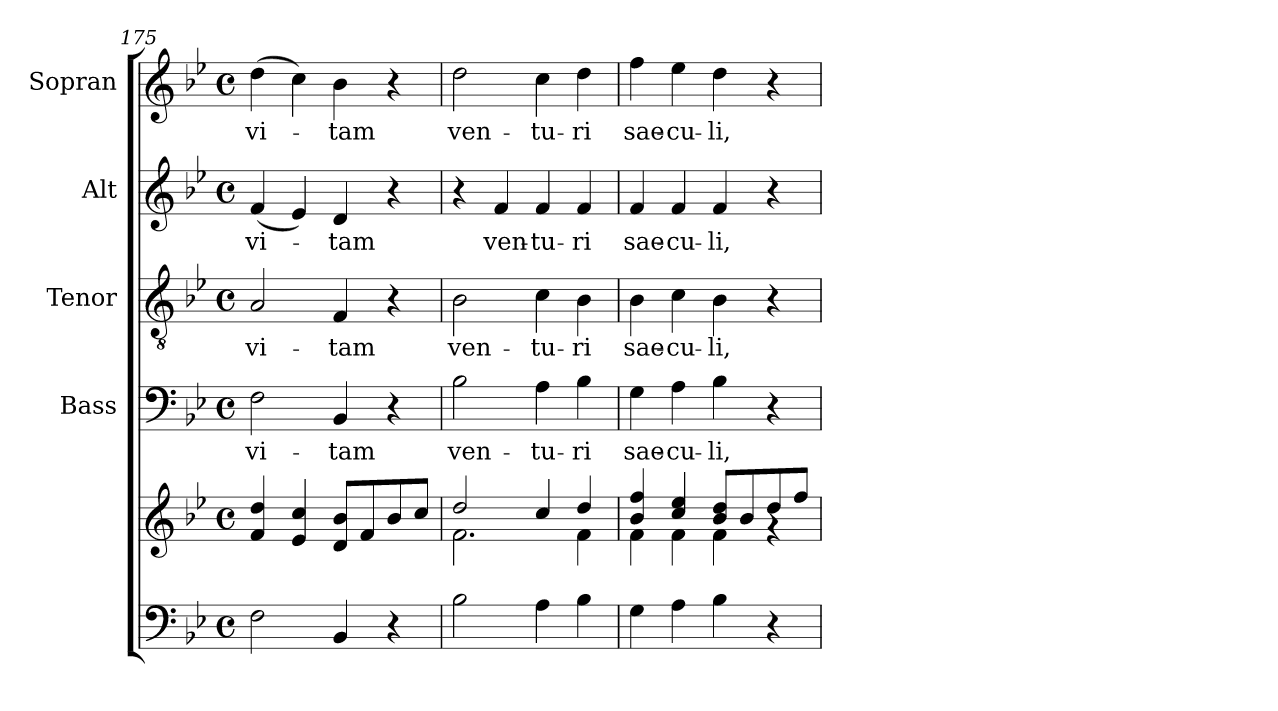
**kern	**kern	**kern	**text	**kern	**text	**kern	**text	**kern	**text
*part5	*part5	*part4	*part4	*part3	*part3	*part2	*part2	*part1	*part1
*staff6	*staff5	*staff4	*staff4	*staff3	*staff3	*staff2	*staff2	*staff1	*staff1
*	*	*I"Bass	*	*I"Tenor	*	*I"Alt	*	*I"Sopran	*
*	*	*I'B.	*	*I'T.	*	*I'A.	*	*I'S.	*
*clefF4	*clefG2	*clefF4	*	*clefGv2	*	*clefG2	*	*clefG2	*
*k[b-e-]	*k[b-e-]	*k[b-e-]	*	*k[b-e-]	*	*k[b-e-]	*	*k[b-e-]	*
*B-:	*B-:	*B-:	*	*B-:	*	*B-:	*	*B-:	*
*M4/4	*M4/4	*M4/4	*	*M4/4	*	*M4/4	*	*M4/4	*
*met(c)	*met(c)	*met(c)	*	*met(c)	*	*met(c)	*	*met(c)	*
=175	=175	=175	=175	=175	=175	=175	=175	=175	=175
!	!	!	!LO:LY:b	!	!LO:LY:b	!	!LO:LY:b	!	!LO:LY:b
2F\	4f/ 4dd/	2F\	vi-	2A/	vi-	(<4f/	vi-	(>4dd\	vi-
.	4e-/ 4cc/	.	.	.	.	4e-/)	.	4cc\)	.
!	!	!	!LO:LY:b	!	!LO:LY:b	!	!LO:LY:b	!	!LO:LY:b
4BB-/	8d/ 8b-/L	4BB-/	-tam	4F/	-tam	4d/	-tam	4b-\	-tam
.	8f/	.	.	.	.	.	.	.	.
4r	8b-/	4r	.	4r	.	4r	.	4r	.
.	8cc/J	.	.	.	.	.	.	.	.
!!LO:LB:g=z
=176	=176	=176	=176	=176	=176	=176	=176	=176	=176
*	*^	*	*	*	*	*	*	*	*
!	!	!	!	!LO:LY:b	!	!LO:LY:b	!	!	!	!LO:LY:b
2B-\	2dd/	2.f\	2B-\	ven-	2B-\	ven-	4r	.	2dd\	ven-
!	!	!	!	!	!	!	!	!LO:LY:b	!	!
.	.	.	.	.	.	.	4f/	ven-	.	.
!	!	!	!	!LO:LY:b	!	!LO:LY:b	!	!LO:LY:b	!	!LO:LY:b
4A\	4cc/	.	4A\	-tu-	4c\	-tu-	4f/	-tu-	4cc\	-tu-
!	!	!	!	!LO:LY:b	!	!LO:LY:b	!	!LO:LY:b	!	!LO:LY:b
4B-\	4dd/	4f\	4B-\	-ri	4B-\	-ri	4f/	-ri	4dd\	-ri
=177	=177	=177	=177	=177	=177	=177	=177	=177	=177	=177
!	!	!	!	!LO:LY:b	!	!LO:LY:b	!	!LO:LY:b	!	!LO:LY:b
4G\	4b-/ 4ff/	4f\	4G\	sae-	4B-\	sae-	4f/	sae-	4ff\	sae-
!	!	!	!	!LO:LY:b	!	!LO:LY:b	!	!LO:LY:b	!	!LO:LY:b
4A\	4cc/ 4ee-/	4f\	4A\	-cu-	4c\	-cu-	4f/	-cu-	4ee-\	-cu-
!	!	!	!	!LO:LY:b	!	!LO:LY:b	!	!LO:LY:b	!	!LO:LY:b
4B-\	8b-/ 8dd/L	4f\	4B-\	-li,	4B-\	-li,	4f/	-li,	4dd\	-li,
.	8b-/	.	.	.	.	.	.	.	.	.
4r	8dd/	4rf	4r	.	4r	.	4r	.	4r	.
.	8ff/J	.	.	.	.	.	.	.	.	.
*	*v	*v	*	*	*	*	*	*	*	*
=	=	=	=	=	=	=	=	=	=
*-	*-	*-	*-	*-	*-	*-	*-	*-	*-
